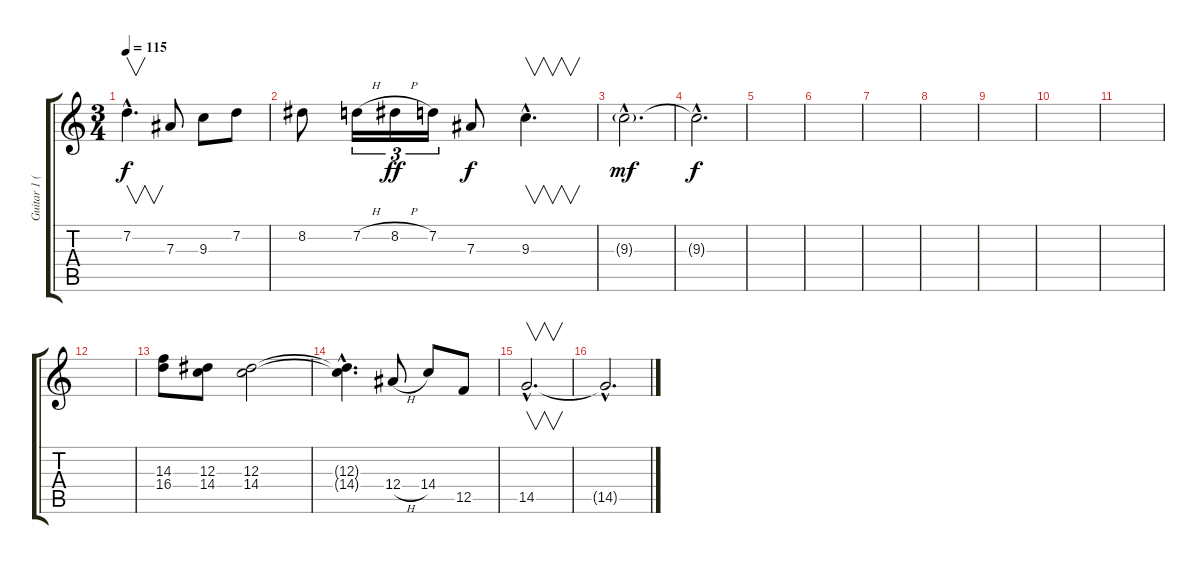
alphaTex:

\track ("Guitar 1 (Lead)" "Guitar 1 (") {instrument distortionguitar}
\staff {score tabs}
\tuning (C4 G3 Eb3 Bb2 F2 C2) {hide}
\ts (3 4)
\tempo 115
\clef g2
\ks c
7.2{hac}.4{v d dy f} 7.3.8 9.3.8 7.2.8 |
8.2.8 7.2{h}.16{tu (3 2)} 8.2{h}.16{tu (3 2) dy ff} 7.2.16{tu (3 2)} 7.3.8{dy f} 9.3{hac}.4{v d} |
9.3{g hac}.2{d dy mf} |
9.3{hac t}.2{d dy f} |
|
|
|
|
|
|
|
|
(14.3 16.4).8{balance 10 instrument electricguitarjazz} (12.3 14.4).8 (12.3 14.4).2 |
(12.3{hac t} 14.4{hac t}).4{d} 12.4{h}.8 14.4.8 12.5.8 |
14.5{hac}.2{v d} |
14.5{hac t}.2{d}
